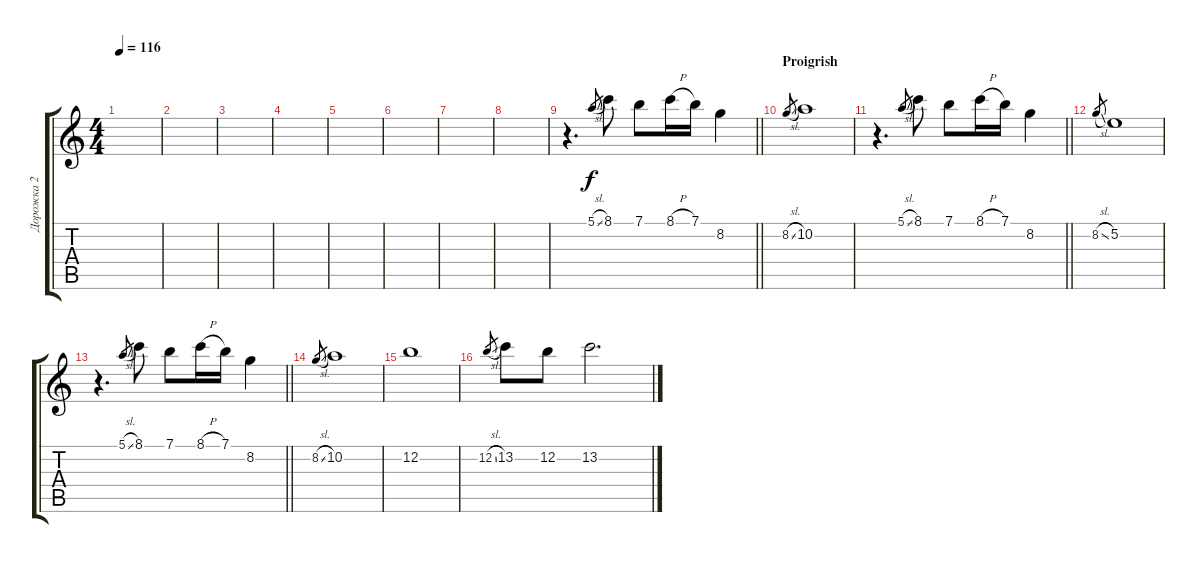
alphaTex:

\track ("Дорожка 2" "Дорожка 2") {instrument acousticguitarsteel}
\staff {score tabs}
\tuning (E4 B3 G3 D3 A2 E2) {hide}
\ts (4 4)
\tempo 116
\clef g2
\ks c
|
|
|
|
|
|
|
|
\barLineRight lightlight
r.4{d} 5.1{sl}.8{gr} 8.1.8 7.1.8 8.1{h}.16 7.1.16 8.2.4 |
\section ("" "Proigrish")
8.2{sl}.8{gr} 10.2.1 |
\barLineRight lightlight
r.4{d} 5.1{sl}.8{gr} 8.1.8 7.1.8 8.1{h}.16 7.1.16 8.2.4 |
8.2{sl}.8{gr} 5.2.1 |
\barLineRight lightlight
r.4{d} 5.1{sl}.8{gr} 8.1.8 7.1.8 8.1{h}.16 7.1.16 8.2.4 |
8.2{sl}.8{gr} 10.2.1 |
12.2.1 |
12.2{sl}.8{gr} 13.2.8 12.2.8 13.2.2{d}
